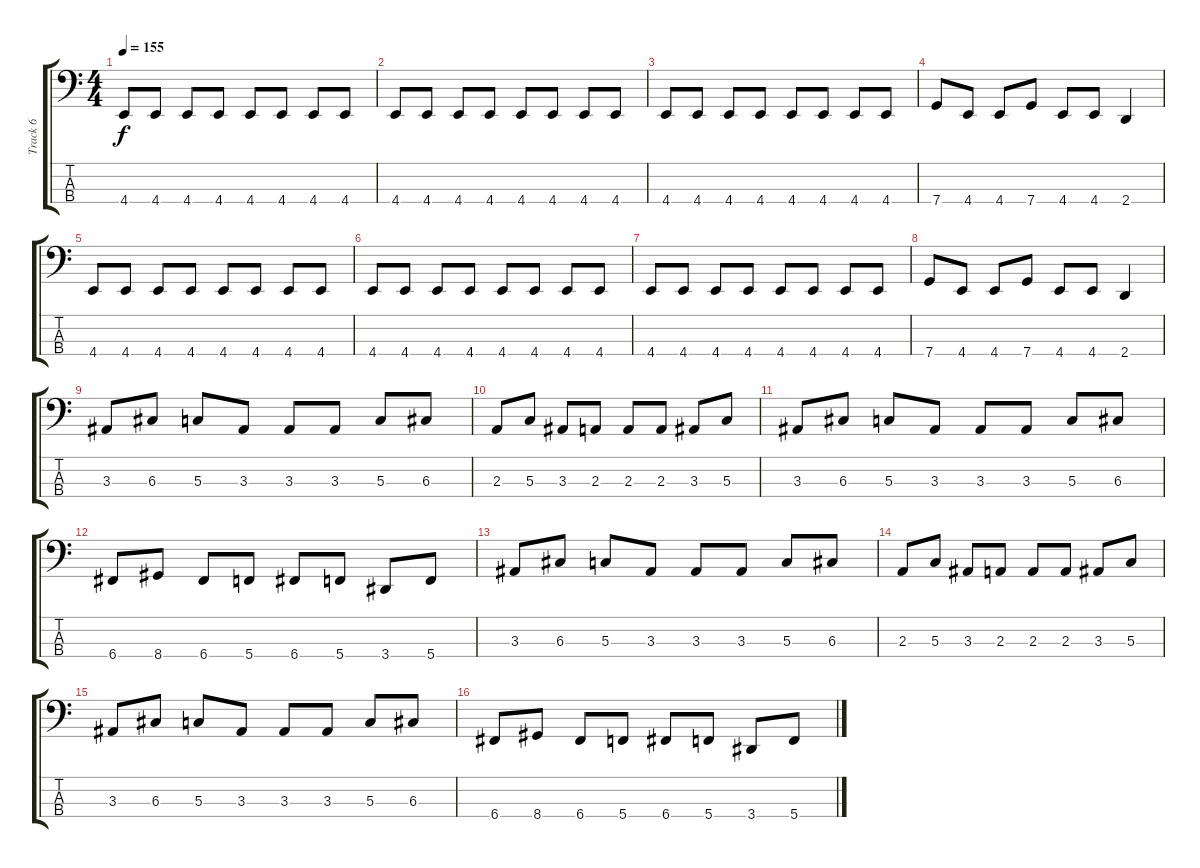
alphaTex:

\track ("Track 6" "Track 6") {instrument electricbasspick}
\staff {score tabs}
\tuning (F2 C2 G1 C1) {hide}
\ts (4 4)
\tempo 155
\clef f4
\ks c
4.4.8{dy f} 4.4.8 4.4.8 4.4.8 4.4.8 4.4.8 4.4.8 4.4.8 |
4.4.8 4.4.8 4.4.8 4.4.8 4.4.8 4.4.8 4.4.8 4.4.8 |
4.4.8 4.4.8 4.4.8 4.4.8 4.4.8 4.4.8 4.4.8 4.4.8 |
7.4.8 4.4.8 4.4.8 7.4.8 4.4.8 4.4.8 2.4.4 |
4.4.8 4.4.8 4.4.8 4.4.8 4.4.8 4.4.8 4.4.8 4.4.8 |
4.4.8 4.4.8 4.4.8 4.4.8 4.4.8 4.4.8 4.4.8 4.4.8 |
4.4.8 4.4.8 4.4.8 4.4.8 4.4.8 4.4.8 4.4.8 4.4.8 |
7.4.8 4.4.8 4.4.8 7.4.8 4.4.8 4.4.8 2.4.4 |
3.3.8 6.3.8 5.3.8 3.3.8 3.3.8 3.3.8 5.3.8 6.3.8 |
2.3.8 5.3.8 3.3.8 2.3.8 2.3.8 2.3.8 3.3.8 5.3.8 |
3.3.8 6.3.8 5.3.8 3.3.8 3.3.8 3.3.8 5.3.8 6.3.8 |
6.4.8 8.4.8 6.4.8 5.4.8 6.4.8 5.4.8 3.4.8 5.4.8 |
3.3.8 6.3.8 5.3.8 3.3.8 3.3.8 3.3.8 5.3.8 6.3.8 |
2.3.8 5.3.8 3.3.8 2.3.8 2.3.8 2.3.8 3.3.8 5.3.8 |
3.3.8 6.3.8 5.3.8 3.3.8 3.3.8 3.3.8 5.3.8 6.3.8 |
6.4.8 8.4.8 6.4.8 5.4.8 6.4.8 5.4.8 3.4.8 5.4.8
